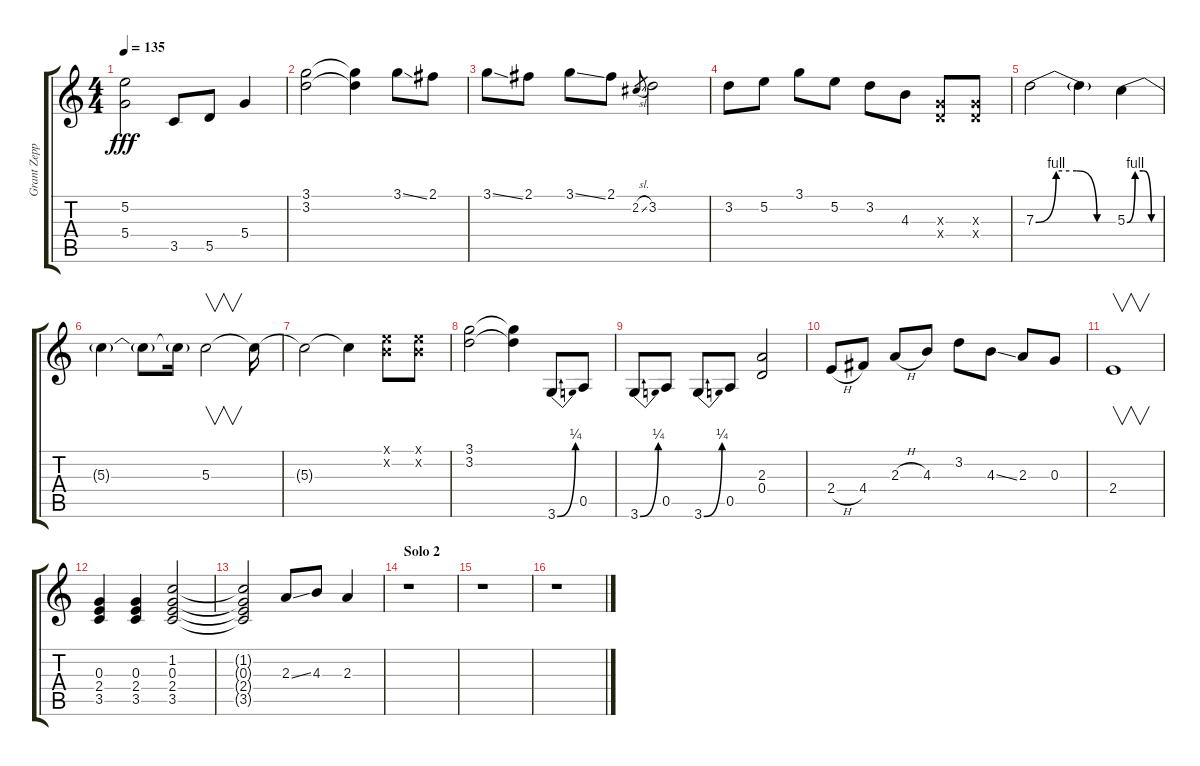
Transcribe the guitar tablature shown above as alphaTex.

\track ("Grant Zeppelin" "Grant Zepp") {instrument acousticguitarsteel}
\staff {score tabs}
\tuning (E4 B3 G3 D3 A2 E2) {hide}
\ts (4 4)
\tempo 135
\clef g2
\ks c
(5.2{t} 5.4{t}).2{dy fff} 3.5.8 5.5.8 5.4.4 |
(3.1 3.2).2{volume 16} (3.1{t} 3.2{t}).4 3.1{ss}.8 2.1.8 |
3.1{ss}.8 2.1.8 3.1{ss}.8 2.1.8 2.2{sl}.8{gr} 3.2.2 |
3.2.8 5.2.8 3.1.8 5.2.8 3.2.8 4.3.8 (0.3{x} 0.4{x}).8 (0.3{x} 0.4{x}).8 |
7.3{be (custom 0 0 15 4 30 4 45 0 60 0)}.2 7.3{t}.4 5.3{be (custom 0 0 15 4 30 4 45 0 60 0)}.4 |
5.3{t}.4 5.3{t}.8 5.3{t}.16 5.3.2{v} 5.3{t}.16 |
5.3{t}.2 5.3{t}.4 (0.1{x} 0.2{x}).8 (0.1{x} 0.2{x}).8 |
(3.1 3.2).2{volume 16} (3.1{t} 3.2{t}).4 3.6{be (bend 0 0 60 1)}.8 0.5.8 |
3.6{be (bend 0 0 60 1)}.8 0.5.8 3.6{be (bend 0 0 60 1)}.8 0.5.8 (2.3 0.4).2 |
2.4{h}.8 4.4.8 2.3{h}.8 4.3.8 3.2.8 4.3{ss}.8 2.3.8 0.3.8 |
2.4.1{v} |
(0.3 2.4 3.5).4 (0.3 2.4 3.5).4 (1.2 0.3 2.4 3.5).2 |
(1.2{t} 0.3{t} 2.4{t} 3.5{t}).2 2.3{ss}.8 4.3.8 2.3.4 |
\section ("" "Solo 2")
r.1 |
r.1 |
r.1
